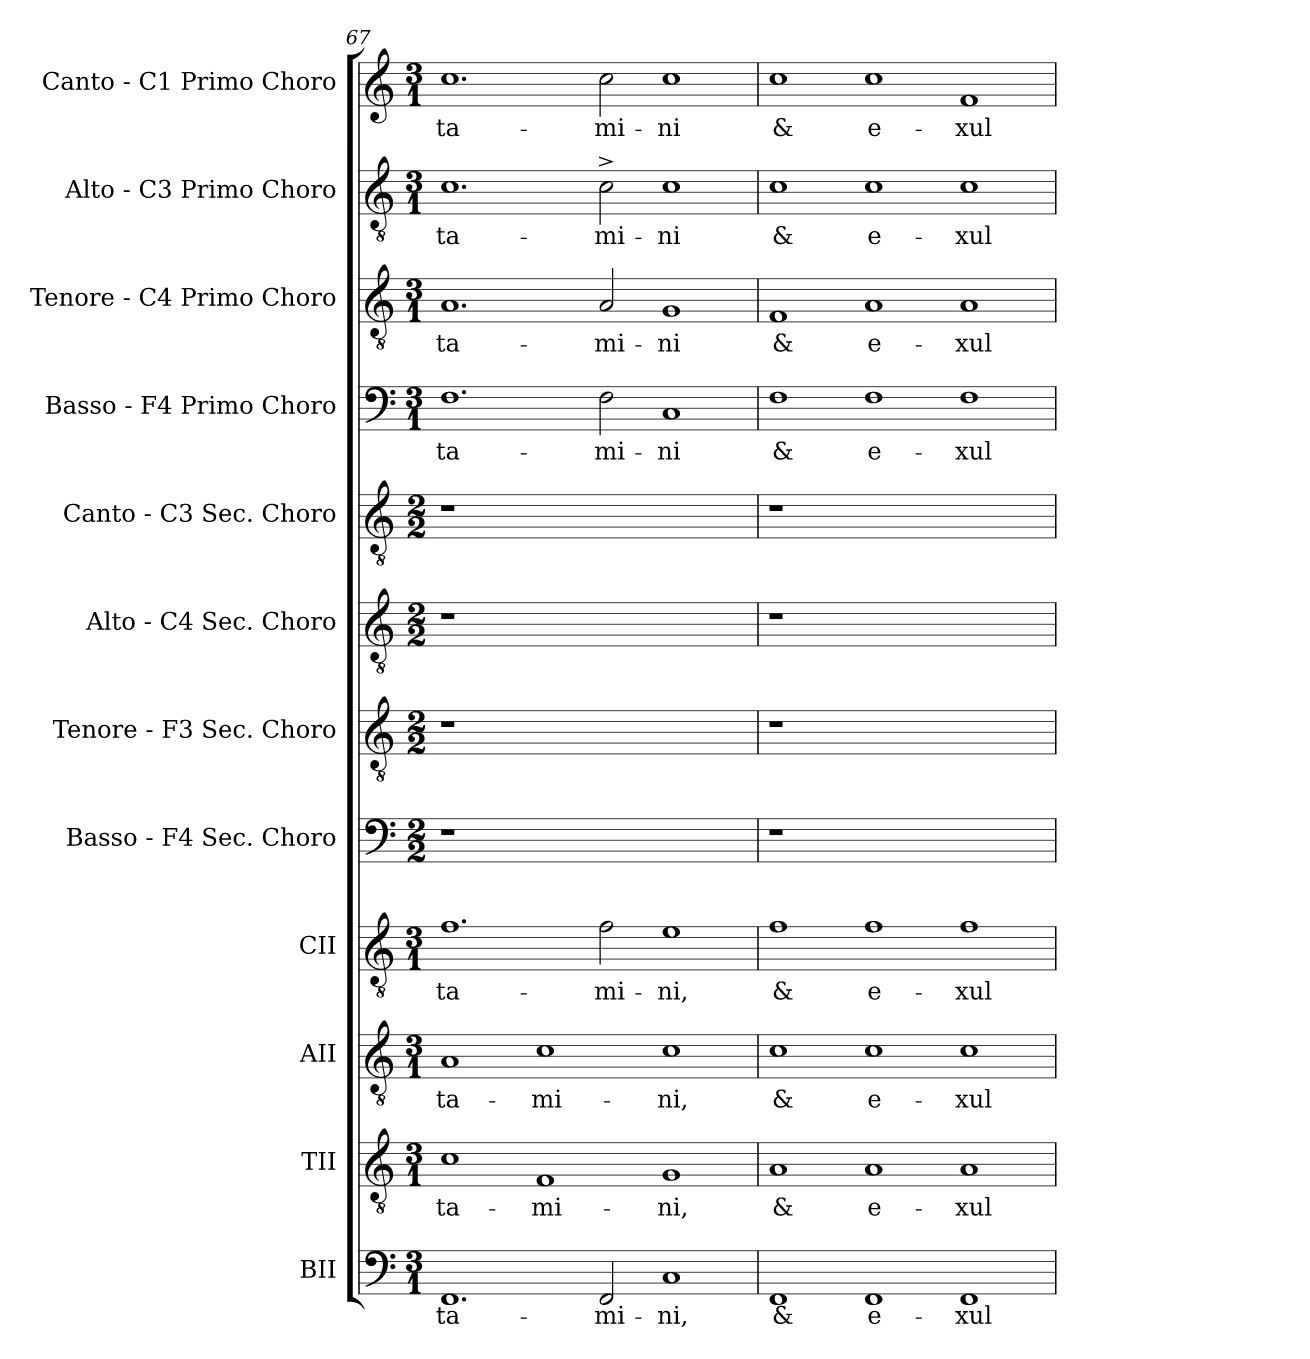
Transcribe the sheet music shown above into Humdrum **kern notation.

**kern	**text	**kern	**text	**kern	**text	**kern	**text	**kern	**kern	**kern	**kern	**kern	**text	**kern	**text	**kern	**text	**kern	**text
*part12	*part12	*part11	*part11	*part10	*part10	*part9	*part9	*part8	*part7	*part6	*part5	*part4	*part4	*part3	*part3	*part2	*part2	*part1	*part1
*staff12	*staff12	*staff11	*staff11	*staff10	*staff10	*staff9	*staff9	*staff8	*staff7	*staff6	*staff5	*staff4	*staff4	*staff3	*staff3	*staff2	*staff2	*staff1	*staff1
*I"BII	*	*I"TII	*	*I"AII	*	*I"CII	*	*I"Basso - F4  Sec. Choro	*I"Tenore - F3  Sec. Choro	*I"Alto - C4  Sec. Choro	*I"Canto - C3  Sec. Choro	*I"Basso - F4  Primo Choro	*	*I"Tenore - C4  Primo Choro	*	*I"Alto - C3  Primo Choro	*	*I"Canto - C1  Primo Choro	*
*I'BII	*	*I'TII	*	*I'AII	*	*I'CII	*	*I'Ch	*I'Ch	*I'Ch	*I'Ch	*I'BI	*	*I'TI	*	*I'AI	*	*I'CI	*
*clefF4	*	*clefGv2	*	*clefGv2	*	*clefGv2	*	*clefF4	*clefGv2	*clefGv2	*clefGv2	*clefF4	*	*clefGv2	*	*clefGv2	*	*clefG2	*
*M3/1	*	*M3/1	*	*M3/1	*	*M3/1	*	*M2/2	*M2/2	*M2/2	*M2/2	*M3/1	*	*M3/1	*	*M3/1	*	*M3/1	*
=67	=67	=67	=67	=67	=67	=67	=67	=67	=67	=67	=67	=67	=67	=67	=67	=67	=67	=67	=67
!	!LO:LY:b:cj	!	!LO:LY:b:cj	!	!LO:LY:b:cj	!	!LO:LY:b:cj	!	!	!	!	!	!LO:LY:b:cj	!	!LO:LY:b:cj	!	!LO:LY:b:cj	!	!LO:LY:b:cj
1.FF	-ta-	1c	-ta-	1A	-ta-	1.f	-ta-	1r	1r	1r	1r	1.F	-ta-	1.A	-ta-	1.c	-ta-	1.cc	-ta-
!	!	!	!LO:LY:b:cj	!	!LO:LY:b:cj	!	!	!	!	!	!	!	!	!	!	!	!	!	!
.	.	1F	-mi-	1c	-mi-	.	.	0ryy	0ryy	0ryy	0ryy	.	.	.	.	.	.	.	.
!	!LO:LY:b:cj	!	!	!	!	!	!LO:LY:b:cj	!	!	!	!	!	!LO:LY:b:cj	!	!LO:LY:b:cj	!	!LO:LY:b:cj	!	!LO:LY:b:cj
2FF/	-mi-	.	.	.	.	2f\	-mi-	.	.	.	.	2F\	-mi-	2A/	-mi-	2c^<\	-mi-	2cc\	-mi-
!	!LO:LY:b:cj	!	!LO:LY:b:cj	!	!LO:LY:b:cj	!	!LO:LY:b:cj	!	!	!	!	!	!LO:LY:b:cj	!	!LO:LY:b:cj	!	!LO:LY:b:cj	!	!LO:LY:b:cj
1C	-ni,	1G	-ni,	1c	-ni,	1e	-ni,	.	.	.	.	1C	-ni	1G	-ni	1c	-ni	1cc	-ni
=68	=68	=68	=68	=68	=68	=68	=68	=68	=68	=68	=68	=68	=68	=68	=68	=68	=68	=68	=68
!	!LO:LY:b:cj	!	!LO:LY:b:cj	!	!LO:LY:b:cj	!	!LO:LY:b:cj	!	!	!	!	!	!LO:LY:b:cj	!	!LO:LY:b:cj	!	!LO:LY:b:cj	!	!LO:LY:b:cj
1FF	&	1A	&	1c	&	1f	&	1r	1r	1r	1r	1F	&	1F	&	1c	&	1cc	&
!	!LO:LY:b:rj	!	!LO:LY:b:rj	!	!LO:LY:b:rj	!	!LO:LY:b:rj	!	!	!	!	!	!LO:LY:b:rj	!	!LO:LY:b:rj	!	!LO:LY:b:rj	!	!LO:LY:b:rj
1FF	e-	1A	e-	1c	e-	1f	e-	0ryy	0ryy	0ryy	0ryy	1F	e-	1A	e-	1c	e-	1cc	e-
!	!LO:LY:b:cj	!	!LO:LY:b:cj	!	!LO:LY:b:cj	!	!LO:LY:b:cj	!	!	!	!	!	!LO:LY:b:cj	!	!LO:LY:b:cj	!	!LO:LY:b:cj	!	!LO:LY:b:cj
1FF	-xul-	1A	-xul-	1c	-xul-	1f	-xul-	.	.	.	.	1F	-xul-	1A	-xul-	1c	-xul-	1f	-xul-
=	=	=	=	=	=	=	=	=	=	=	=	=	=	=	=	=	=	=	=
*-	*-	*-	*-	*-	*-	*-	*-	*-	*-	*-	*-	*-	*-	*-	*-	*-	*-	*-	*-
